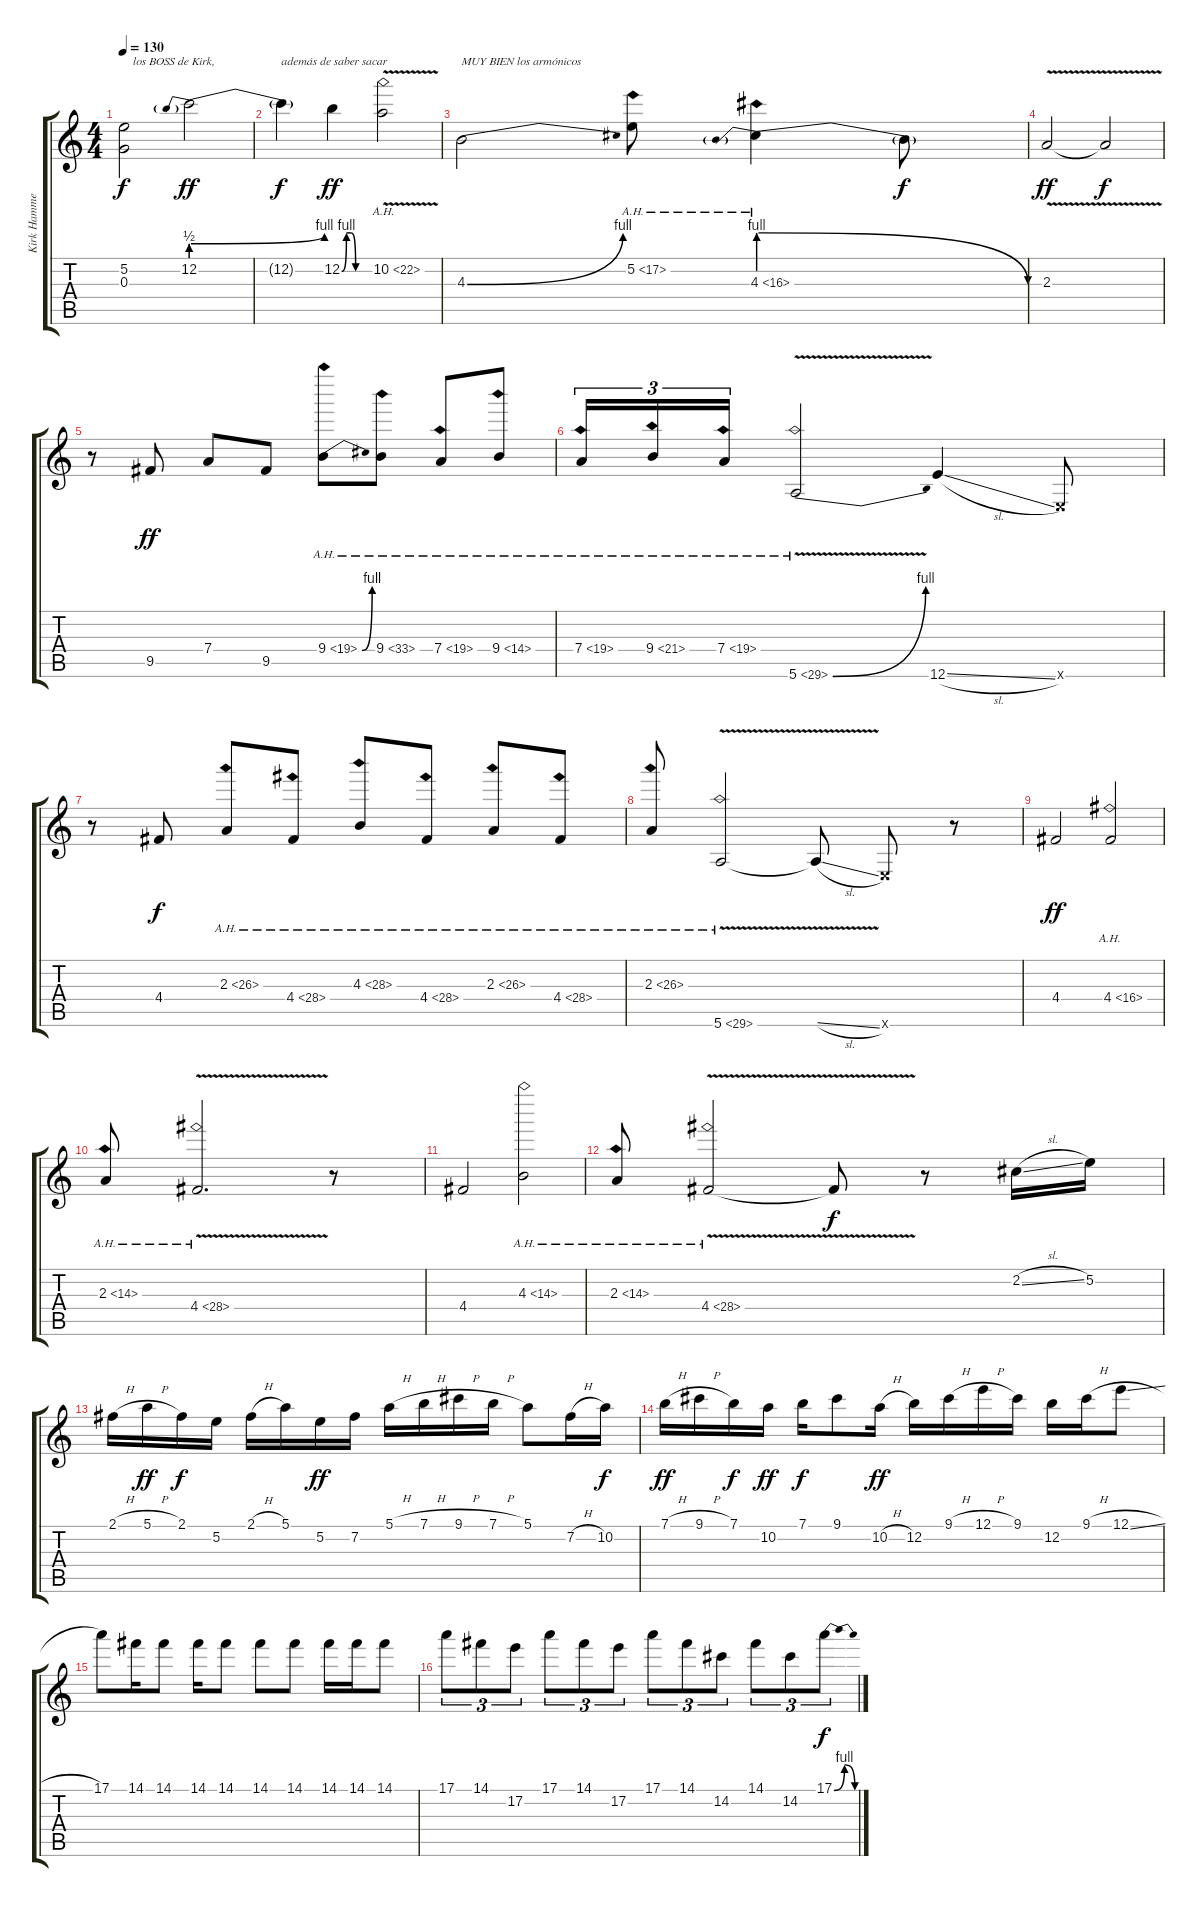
\track ("Kirk Hammett" "Kirk Hamme") {instrument distortionguitar}
\staff {score tabs}
\tuning (E4 B3 G3 D3 A2 E2) {hide}
\ts (4 4)
\tempo 130
\clef g2
\ks c
(5.2{t} 0.3).2{txt "   los BOSS de Kirk," dy f} 12.2{be (prebendbend 0 2 60 4)}.2{dy ff} |
12.2{t}.4{txt "además de saber sacar " dy f} 12.2{be (custom 0 0 10 4 20 4 30 0 60 0)}.4{dy ff} 10.2{ah 12 v}.2 |
4.3{be (bend 0 0 60 4)}.2{txt "MUY BIEN los armónicos"} 5.2{ah 12}.8 4.3{be (prebendrelease 0 4 60 0) ah 12}.4 4.3{t}.8{dy f} |
2.3{v}.2{dy ff} 2.3{t}.2{dy f} |
r.8 9.5.8{dy ff} 7.4.8 9.5.8 9.4{be (bend 0 0 60 4) ah 10}.8 9.4{ah 24}.8 7.4{ah 12}.8 9.4{ah 5}.8 |
7.4{ah 12}.16{tu (3 2)} 9.4{ah 12}.16{tu (3 2)} 7.4{ah 12}.16{tu (3 2)} 5.6{be (bend 0 0 60 4) ah 24 v}.2 12.6{sl}.4 0.6{x}.8 |
r.8 4.4.8{dy f} 2.3{ah 24}.8 4.4{ah 24}.8 4.3{ah 24}.8 4.4{ah 24}.8 2.3{ah 24}.8 4.4{ah 24}.8 |
2.3{ah 24}.8 5.6{ah 24 v}.2 5.6{sl t}.8 0.6{x}.8 r.8 |
4.4.2{dy ff} 4.4{ah 12}.2 |
2.3{ah 12}.8 4.4{ah 24 v}.2{d} r.8 |
4.4.2 4.3{ah 10}.2 |
2.3{ah 12}.8 4.4{ah 24 v}.2 4.4{t}.8{dy f} r.8 2.2{sl}.16 5.2.16 |
2.1{h}.16 5.1{h}.16{dy ff} 2.1.16{dy f} 5.2.16 2.1{h}.16 5.1.16 5.2.16{dy ff} 7.2.16 5.1{h}.16 7.1{h}.16 9.1{h}.16 7.1{h}.16 5.1.8 7.2{h}.16 10.2.16{dy f} |
7.1{h}.16{dy ff} 9.1{h}.16 7.1.16{dy f} 10.2.16{dy ff} 7.1.16{dy f} 9.1.8 10.2{h}.16{dy ff} 12.2.16 9.1{h}.16 12.1{h}.16 9.1.16 12.2.16 9.1{h}.16 12.1{sl}.8 |
17.1.8 14.1.16 14.1.8 14.1.16 14.1.8 14.1.8 14.1.8 14.1.16 14.1.16 14.1.8 |
17.1.8{tu (3 2)} 14.1.8{tu (3 2)} 17.2.8{tu (3 2)} 17.1.8{tu (3 2)} 14.1.8{tu (3 2)} 17.2.8{tu (3 2)} 17.1.8{tu (3 2)} 14.1.8{tu (3 2)} 14.2.8{tu (3 2)} 14.1.8{tu (3 2)} 14.2.8{tu (3 2)} 17.1{be (bendrelease 0 0 15 4 55 4 60 0)}.8{tu (3 2) dy f}
